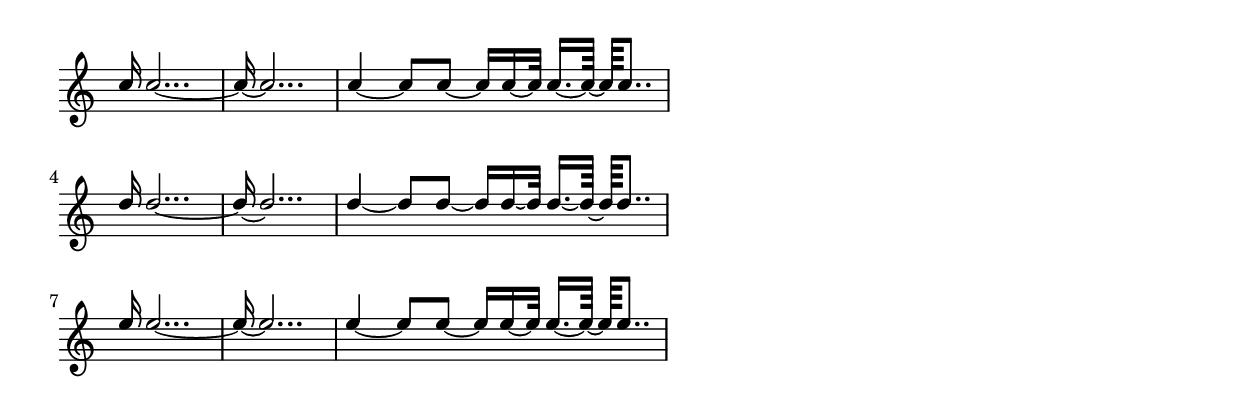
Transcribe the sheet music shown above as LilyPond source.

\header
{
  texidoc = "Formatting for isolated ties.

@itemize @bullet
@item short ties are in spaces
@item long ties cross staff lines
@item ties avoid flags of left stems.
@item ties avoid dots of left notes.

@item short ties are vertically centered in the space, as well those
that otherwise don't fit in a space

@item extremely short ties are put over the noteheads, instead of inbetween.
 
@end itemize
"

}
\layout {
  indent = #0.0
  ragged-right = ##t
}

\version "2.10.0"

frag =
\relative c'' {
  c16 c2...~ c16 ~ c2... |
  c4~c8 c8~c16 c16~c32 c16.~[ c64]~ c64[ c8..] |
}


\new Staff \with {
  \remove "Time_signature_engraver"
} {
  \stemUp

  \frag \break
  \transpose c d \frag\break
  \transpose c e \frag
  
}
